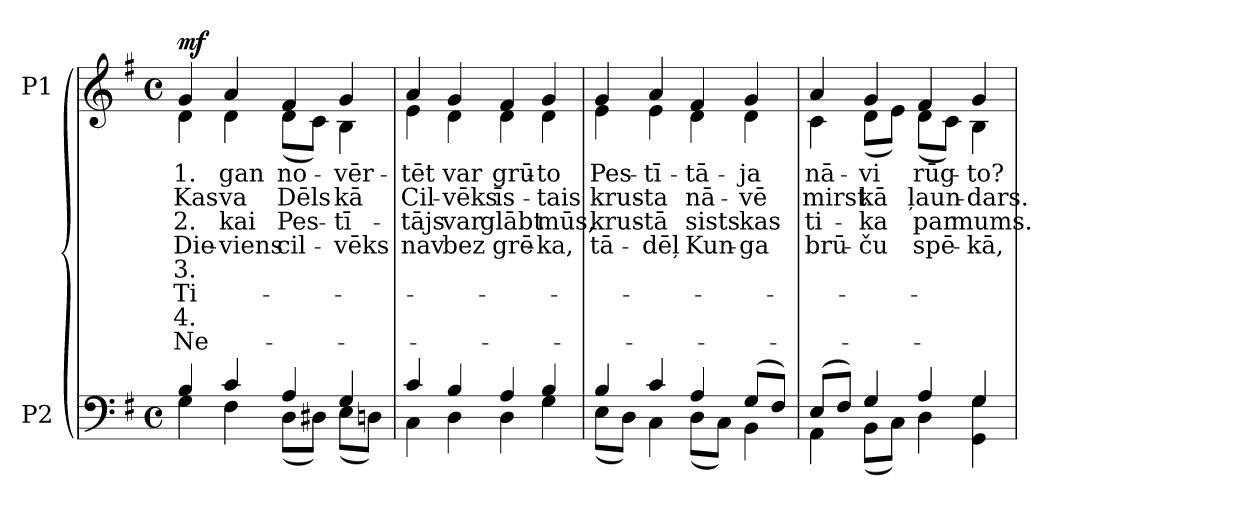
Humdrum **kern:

**kern	**kern	**text	**text	**text	**text	**text	**text	**text	**text	**dynam
*part2	*part1	*part1	*part1	*part1	*part1	*part1	*part1	*part1	*part1	*part1
*staff2	*staff1	*staff1	*staff1	*staff1	*staff1	*staff1	*staff1	*staff1	*staff1	*staff1
*I"P2	*I"P1	*	*	*	*	*	*	*	*	*
!!LO:PB:g=z
*clefF4	*clefG2	*	*	*	*	*	*	*	*	*
*k[f#]	*k[f#]	*	*	*	*	*	*	*	*	*
*G:	*G:	*	*	*	*	*	*	*	*	*
*M4/4	*M4/4	*	*	*	*	*	*	*	*	*
*met(c)	*met(c)	*	*	*	*	*	*	*	*	*
*MM80	*MM80	*	*	*	*	*	*	*	*	*
=1	=1	=1	=1	=1	=1	=1	=1	=1	=1	=1
*^	*	*	*	*	*	*	*	*	*	*
!	!	!LO:TX:a:B:t=Andante	!	!	!	!	!	!	!	!	!
!	!	!	!LO:LY:b:color=#000000	!LO:LY:b:color=#000000	!LO:LY:b:color=#000000	!LO:LY:b:color=#000000	!LO:LY:b:color=#000000	!LO:LY:b:color=#000000	!LO:LY:b:color=#000000	!LO:LY:b:color=#000000	!
*	*	*^	*	*	*	*	*	*	*	*	*
4Bi/	4Gi\	4gi/	4di\	1.	Kas	2.	Die-	3.	Ti-	4.	Ne-	mf
!	!	!	!	!LO:LY:b:color=#000000	!LO:LY:b:color=#000000	!LO:LY:b:color=#000000	!LO:LY:b:color=#000000	!	!	!	!	!
4ci/	4F#i\	4ai/	4di\	gan	-va	-kai	-viens	.	.	.	.	.
!	!	!	!	!LO:LY:b:color=#000000	!LO:LY:b:color=#000000	!LO:LY:b:color=#000000	!LO:LY:b:color=#000000	!	!	!	!	!
4Ai/	(8Di\L	4f#i/	(8di\L	no-	Dēls	Pes-	cil-	.	.	.	.	.
.	8D#Xi\J)	.	8ci\J)	.	.	.	.	.	.	.	.	.
!	!	!	!	!LO:LY:b:color=#000000	!LO:LY:b:color=#000000	!LO:LY:b:color=#000000	!LO:LY:b:color=#000000	!	!	!	!	!
4Gi/	(8Ei\L	4gi/	4Bi\	-vēr-	kā	-tī-	-vēks	.	.	.	.	.
.	8Dni\J)	.	.	.	.	.	.	.	.	.	.	.
=2	=2	=2	=2	=2	=2	=2	=2	=2	=2	=2	=2	=2
!	!	!	!	!LO:LY:b:color=#000000	!LO:LY:b:color=#000000	!LO:LY:b:color=#000000	!LO:LY:b:color=#000000	!	!	!	!	!
4ci/	4Ci\	4ai/	4ei\	-tēt	Cil-	-tājs	nav	.	.	.	.	.
!	!	!	!	!LO:LY:b:color=#000000	!LO:LY:b:color=#000000	!LO:LY:b:color=#000000	!LO:LY:b:color=#000000	!	!	!	!	!
4Bi/	4Di\	4gi/	4di\	var	-vēks	var	bez	.	.	.	.	.
!	!	!	!	!LO:LY:b:color=#000000	!LO:LY:b:color=#000000	!LO:LY:b:color=#000000	!LO:LY:b:color=#000000	!	!	!	!	!
4Ai/	4Di\	4f#i/	4di\	grū-	īs-	glābt	grē-	.	.	.	.	.
!	!	!	!	!LO:LY:b:color=#000000	!LO:LY:b:color=#000000	!LO:LY:b:color=#000000	!LO:LY:b:color=#000000	!	!	!	!	!
4Bi/	4Gi\	4gi/	4di\	-to	-tais	mūs,	-ka,	.	.	.	.	.
=3	=3	=3	=3	=3	=3	=3	=3	=3	=3	=3	=3	=3
!	!	!	!	!LO:LY:b:color=#000000	!LO:LY:b:color=#000000	!LO:LY:b:color=#000000	!LO:LY:b:color=#000000	!	!	!	!	!
4Bi/	(8Ei\L	4gi/	4ei\	Pes-	krus-	krus-	tā-	.	.	.	.	.
.	8Di\J)	.	.	.	.	.	.	.	.	.	.	.
!	!	!	!	!LO:LY:b:color=#000000	!LO:LY:b:color=#000000	!LO:LY:b:color=#000000	!LO:LY:b:color=#000000	!	!	!	!	!
4ci/	4Ci\	4ai/	4ei\	-tī-	-ta	-tā	-dēļ	.	.	.	.	.
!	!	!	!	!LO:LY:b:color=#000000	!LO:LY:b:color=#000000	!LO:LY:b:color=#000000	!LO:LY:b:color=#000000	!	!	!	!	!
4Ai/	(8Di\L	4f#i/	4di\	-tā-	nā-	sists	Kun-	.	.	.	.	.
.	8Ci\J)	.	.	.	.	.	.	.	.	.	.	.
!	!	!	!	!LO:LY:b:color=#000000	!LO:LY:b:color=#000000	!LO:LY:b:color=#000000	!LO:LY:b:color=#000000	!	!	!	!	!
(8Gi/L	4BBi\	4gi/	4di\	-ja	-vē	kas	-ga	.	.	.	.	.
8F#i/J)	.	.	.	.	.	.	.	.	.	.	.	.
=4	=4	=4	=4	=4	=4	=4	=4	=4	=4	=4	=4	=4
!	!	!	!	!LO:LY:b:color=#000000	!LO:LY:b:color=#000000	!LO:LY:b:color=#000000	!LO:LY:b:color=#000000	!	!	!	!	!
(8Ei/L	4AAi\	4ai/	4ci\	nā-	mirst	ti-	brū-	.	.	.	.	.
8F#i/J)	.	.	.	.	.	.	.	.	.	.	.	.
!	!	!	!	!LO:LY:b:color=#000000	!LO:LY:b:color=#000000	!LO:LY:b:color=#000000	!LO:LY:b:color=#000000	!	!	!	!	!
4Gi/	(8BBi\L	4gi/	(8di\L	-vi	kā	-ka	-ču	.	.	.	.	.
.	8Ci\J)	.	8ei\J)	.	.	.	.	.	.	.	.	.
!	!	!	!	!LO:LY:b:color=#000000	!LO:LY:b:color=#000000	!LO:LY:b:color=#000000	!LO:LY:b:color=#000000	!	!	!	!	!
4Ai/	4Di\	4f#i/	(8di\L	rūg-	ļaun-	par	spē-	.	.	.	.	.
.	.	.	8ci\J)	.	.	.	.	.	.	.	.	.
!	!	!	!	!LO:LY:b:color=#000000	!LO:LY:b:color=#000000	!LO:LY:b:color=#000000	!LO:LY:b:color=#000000	!	!	!	!	!
4Gi/	4GGi\ 4Gi	4gi/	4Bi\	-to?	-dars.	mums.	-kā,	.	.	.	.	.
*v	*v	*	*	*	*	*	*	*	*	*	*	*
*	*v	*v	*	*	*	*	*	*	*	*	*
=	=	=	=	=	=	=	=	=	=	=
*-	*-	*-	*-	*-	*-	*-	*-	*-	*-	*-
